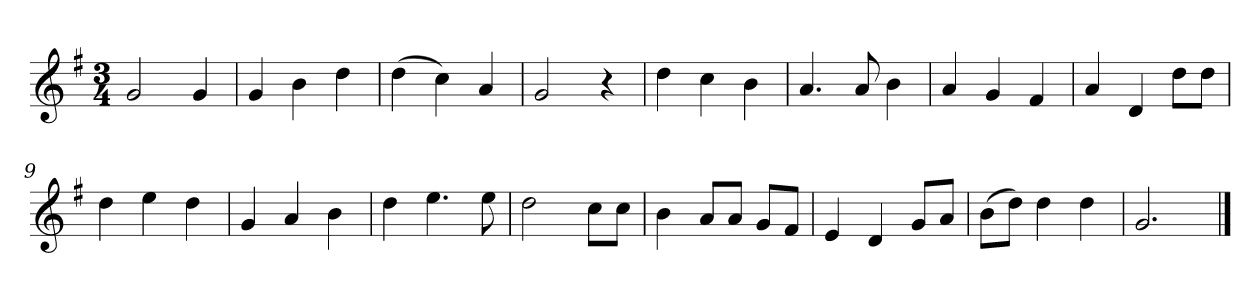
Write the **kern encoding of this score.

**kern
*part1
*staff1
*k[f#]
*M3/4
*MM120
=1
2g
4g
=2
4g
4b
4dd
=3
(4dd
4cc)
4a
=4
2g
4r
=5
4dd
4cc
4b
=6
4.a
8a
4b
=7
4a
4g
4f#
=8
4a
4d
8ddL
8ddJ
=9
4dd
4ee
4dd
=10
4g
4a
4b
=11
4dd
4.ee
8ee
=12
2dd
8ccL
8ccJ
=13
4b
8aL
8aJ
8gL
8f#J
=14
4e
4d
8gL
8aJ
=15
(8bL
8ddJ)
4dd
4dd
=16
2.g
==
*-
